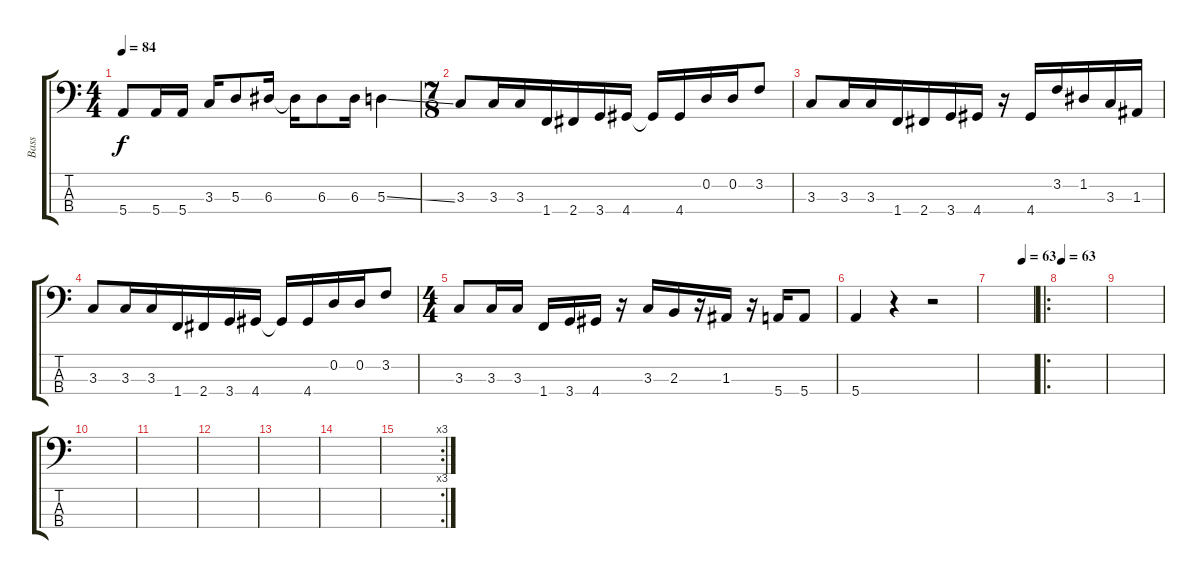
\track ("Bass" "Bass") {instrument electricbasspick}
\staff {score tabs}
\tuning (G2 D2 A1 E1) {hide}
\ts (4 4)
\tempo 84
\clef f4
\ks c
5.4.8{dy f} 5.4.16 5.4.16 3.3.16 5.3.8 6.3.16 6.3{t}.16 6.3.8 6.3.16 5.3{ss}.4 |
\ts (7 8)
3.3.8 3.3.16 3.3.16 1.4.16 2.4.16 3.4.16 4.4.16 4.4{t}.16 4.4.16 0.2.16 0.2.16 3.2.8 |
3.3.8 3.3.16 3.3.16 1.4.16 2.4.16 3.4.16 4.4.16 r.16 4.4.16 3.2.16 1.2.16 3.3.16 1.3.16 |
3.3.8 3.3.16 3.3.16 1.4.16 2.4.16 3.4.16 4.4.16 4.4{t}.16 4.4.16 0.2.16 0.2.16 3.2.8 |
\ts (4 4)
3.3.8 3.3.16 3.3.16 1.4.16 3.4.16 4.4.16 r.16 3.3.16 2.3.16 r.16 1.3.16 r.16 5.4.16 5.4.8 |
5.4.4 r.4 r.2 |
\tempo (63 0.75)
|
\ro
\tempo 63
|
|
|
|
|
|
|
\rc 3
